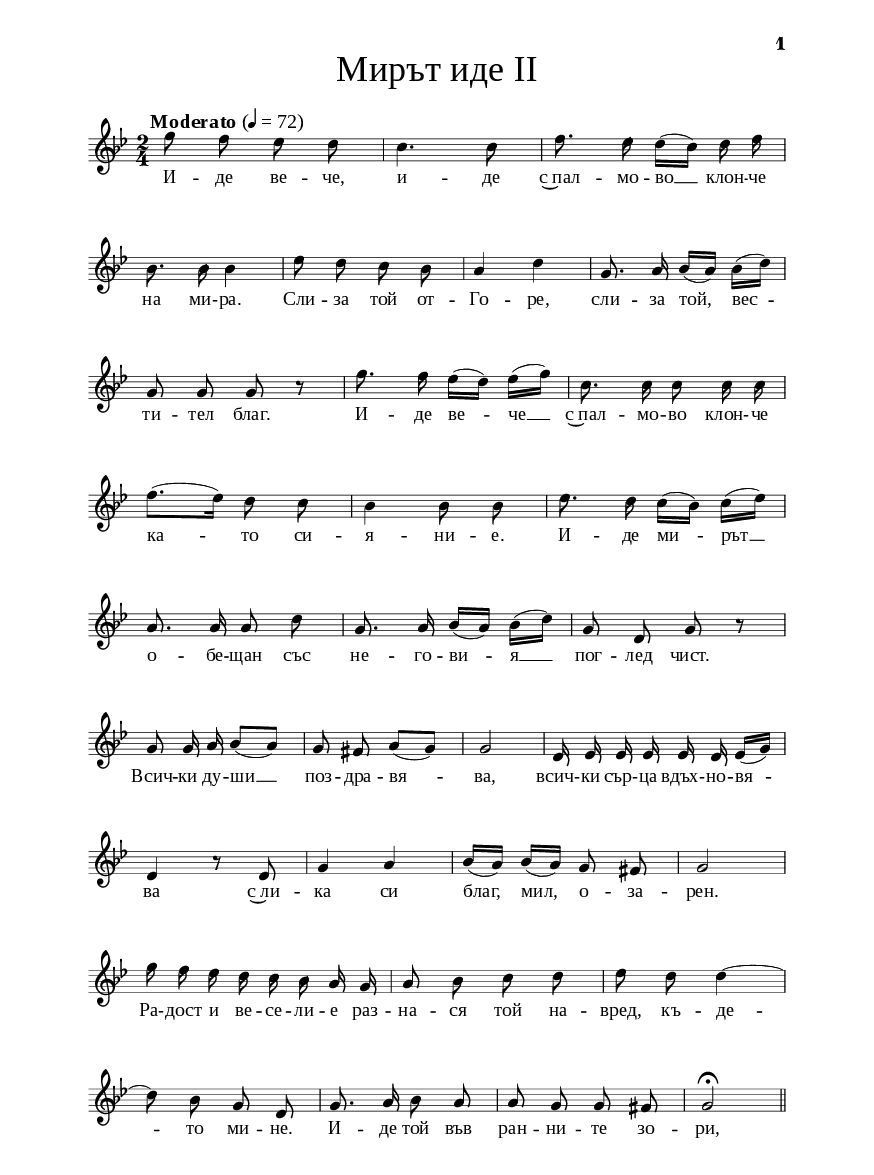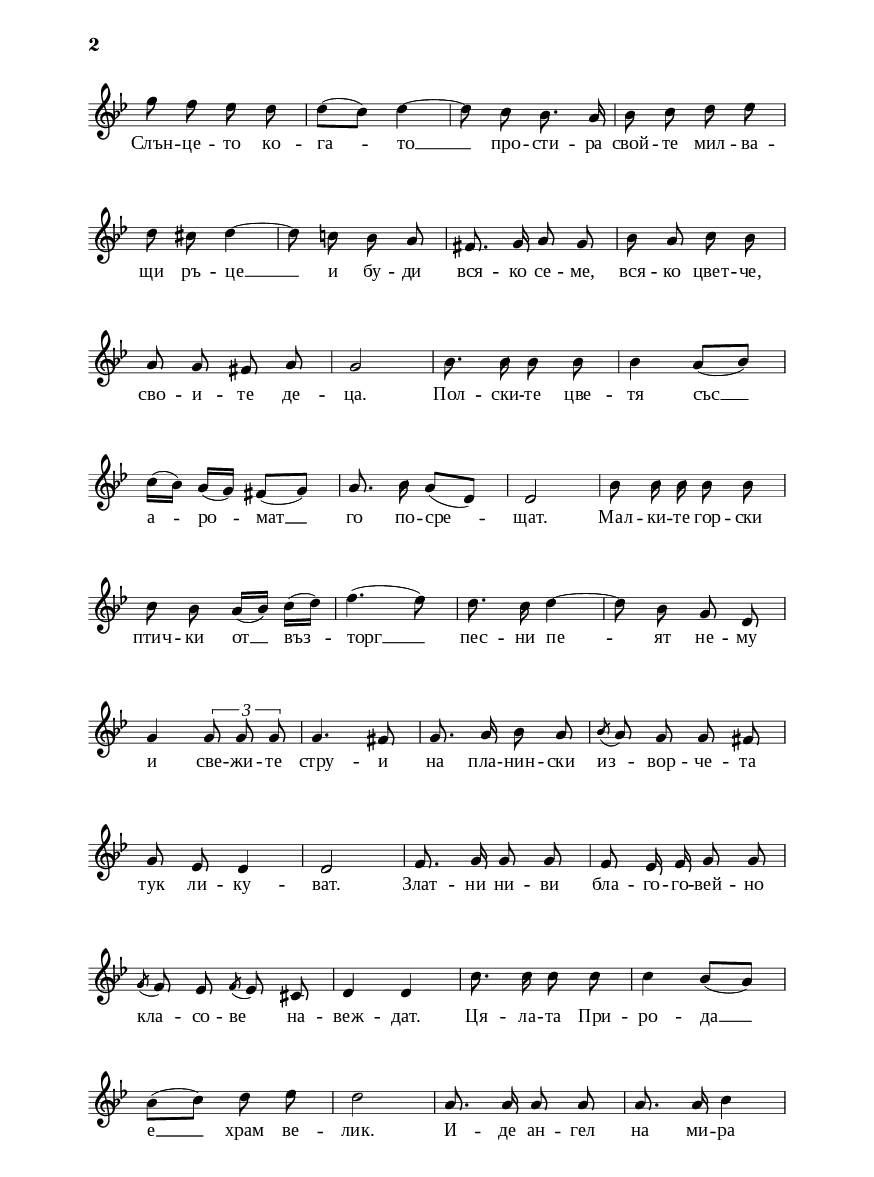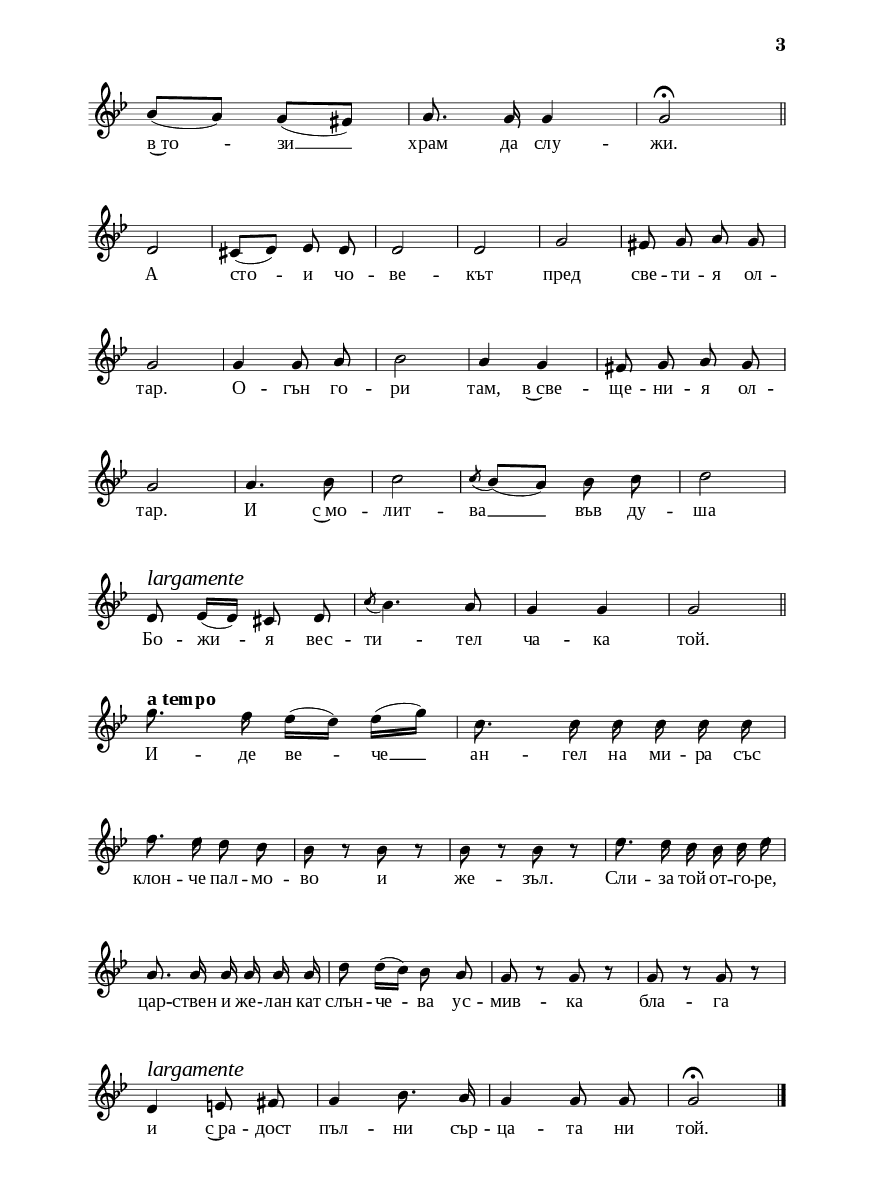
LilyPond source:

\version "2.24.4"

% include paper part and global functions
\include "include/globals.ily"

\bookpart {
  \label #'ref158
  \tocItem \markup "Мирът иде II"
  \include "include/bookpart-paper.ily"
  \score {
    \layout {
      indent = 0.0\cm % remove first line indentation
      ragged-last = ##f % do spread last line to fill the whole space
      \override Staff.BarLine.thick-thickness = #4 %make the end and repeat bars thiner
      \override Score.VoltaBracket.font-size = #-1.7 % make the repeat number fontsize smaller
      

      \context {
        \Score
        \omit BarNumber %remove bar numbers
        \override KeySignature.X-offset = #-1.2 % decrease keysigniture offset
        \override TimeSignature.X-offset = #-1.8 % decrease time signiture offset
        \override MetronomeMark.font-size = #1.5 % increase the tempo fontsize
        \override TupletNumber.font-size = #0.4 % increase the triol number

      } % context

      \context {
        % change staff size
        \Staff
        fontSize = #+0 % affects notes size only
        \override StaffSymbol.staff-space = #(magstep -3)
        \override StaffSymbol.thickness = #0.5
        \override BarLine.hair-thickness = #1
        %\override StaffSymbol.ledger-line-thickness = #'(0 . 0)
      }

      \context {
        % adjust space between staff and lyrics and between the two lyric lines
        \Lyrics
        \override VerticalAxisGroup.nonstaff-relatedstaff-spacing = #'((padding . 0.9))
        \override VerticalAxisGroup.nonstaff-nonstaff-spacing = #'((minimum-distance . 2))
        includeGraceNotes = ##t
      }
    } % layout

    \new Voice \relative c' {
      \clef treble
      \key g \minor
      \time 2/4
      \tempoFunc "Moderato" 4 "72"
      \autoBeamOff
      g''8 f ees d | \noBreak
      c4. c8 | \noBreak
      f8. ees16 d([c]) d f | \break

      bes,8. bes16 bes4 | \noBreak
      ees8 d c bes | \noBreak
      a4 d | \noBreak
      g,8. a16 bes([a]) bes ([d]) | \break

      g,8 g g r | \noBreak
      g'8. f16 ees([d]) ees([g]) | \noBreak
      c,8. c16 c8 c16 c | \break

      f8.([ees16]) d8 c | \noBreak
      bes4 bes8 bes | \noBreak
      ees8. d16 c([bes]) c([ees]) | \break

      a,8. a16 a8 d | \noBreak
      g,8. a16 bes([a]) bes([d]) | \noBreak
      g,8 d g r | \break

      g8 g16 a bes8([a]) | \noBreak
      g fis a([g]) | \noBreak
      g2 | \noBreak
      d16 ees ees ees ees d ees([g]) | \break

      d4 r8 d | \noBreak
      g4 a | \noBreak
      bes16 ([a]) bes ([a]) g8 fis | \noBreak
      g2 | \break

      g'16 f ees d c bes a g | \noBreak
      a8 bes c d | \noBreak
      ees d d4~ | \break

      d8 bes g d | \noBreak
      g8. a16 bes8 a | \noBreak
      a g g fis | \noBreak
      g2\fermata | \bar "||" \break

      g'8 f ees d | \noBreak
      d([c]) d4~ | \noBreak
      d8 c bes8. a16 | \noBreak
      bes8 c d ees | \break

      d cis d4~ | \noBreak
      d8 c! bes a | \noBreak
      fis8. g16 a8 g | \noBreak
      bes a c bes | \break

      a g fis a | \noBreak
      g2 | \noBreak
      bes8. bes16 bes8 bes | \noBreak
      bes4 a8([bes]) | \break

      c16([bes]) a([g]) fis8([g]) | \noBreak
      a8. bes16 a8([d,]) | \noBreak
      d2 | \noBreak
      bes'8 bes16 bes bes8 bes | \break

      c bes a16([bes]) c([d]) | \noBreak
      f4.(ees8) | \noBreak
      d8. c16 d4~ | \noBreak
      d8 bes g d | \break

      g4 \times 2/3 { g8 g g }  | \noBreak
      g4. fis8 | \noBreak
      g8. a16 bes8 a | \noBreak
      \acciaccatura { bes } a g g fis | \break

      g ees d4 | \noBreak
      d2 | \noBreak
      f8. g16 g8 g | \noBreak
      f ees16 f g8 g | \break

      \acciaccatura { g } f ees \acciaccatura { f } ees  cis | \noBreak
      d4 d | \noBreak
      c'8. c16 c8 c | \noBreak
      c4 bes8([a]) | \break

      bes([c]) d ees | \noBreak
      d2 | \noBreak
      a8. a16 a8 a | \noBreak
      a8. a16 c4 | \break

      bes8([a]) g([fis]) | \noBreak
      a8. g16 g4
      g2\fermata \bar "||" | \break
      d2 \noBreak

      cis8([d]) ees d | \noBreak
      d2 | \noBreak
      d | \noBreak
      g | \noBreak
      fis8 g a g | \break

      g2 | \noBreak
      g4 g8 a | \noBreak
      bes2 | \noBreak
      a4 g | \noBreak
      fis8 g a g | \break

      g2 | \noBreak
      a4. bes8 | \noBreak
      c2 | \noBreak
      \acciaccatura { c8 } bes([a]) bes c | \noBreak
      d2 | \break

      d,8^\markup{\huge \italic { largamente } } ees16([d]) cis8 d | \noBreak
      \acciaccatura { c' } bes4. a8 | \noBreak
      g4 g | \noBreak
      g2 | \bar "||" \break

      \tempo "a tempo" g'8. f16 ees([d]) ees([g]) | \noBreak
      c,8. c16 c c c c | \break

      f8. ees16 d8 c | \noBreak
      bes8 r  bes r | bes r bes r | \noBreak
      ees8. d16 c bes c ees | \break

      a,8. a16 a a a a | \noBreak
      d8 d16([c]) bes8 a | \noBreak
      g8 r g r | g r g r | \break

      d4^\markup{ \huge \italic { largamente } } e8 fis | \noBreak
      g4 bes8. a16 | \noBreak
      g4 g8 g | \noBreak
      g2 \fermata \bar "|."
    }

    \addlyrics {
      И -- де ве -- че, | и -- де | "с~пал" -- мо -- во __ клон -- че |
      на "ми-" -- ра. | Сли -- за той от -- | Го -- ре, | сли -- за той, вес -- |
      ти -- тел благ. | И -- де ве -- че __ | "с~пал" -- мо -- во "клон-" -- че |
      ка -- то си -- | я -- ни -- е. | И -- де ми -- рът __ |
      о -- бе -- щан със | не -- го -- ви -- я __ | пог -- лед чист. |
      Всич -- ки ду -- ши __ | поз -- дра -- вя -- | ва, | "всич-" -- ки "сър-" -- ца "вдъх-" -- но -- вя -- |
      ва "с~ли" -- | ка си | благ, мил, о -- за -- | рен. |
      "Ра-" -- дост и ве -- се -- ли -- е раз -- | на -- ся той на -- | вред, къ -- де --
      то ми -- не. | И -- де той във  | ран -- ни -- те зо -- | ри, |
      Слън -- це -- то ко -- | га -- то __ про -- сти -- ра свой -- те мил -- ва -- |
      щи ръ -- це __ и бу -- ди | вся -- ко се -- ме, | вся -- ко цвет -- че, |
      сво -- и -- те де -- | ца. Пол -- ски -- те цве -- | тя със __ |
      а -- ро -- мат __ | го по -- сре -- | щат. Мал -- ки -- те гор -- ски |
      птич -- ки от __ въз -- | торг __ | пес -- ни пе -- ят не -- му |
      и све -- жи -- те | стру -- и | на "пла-" -- нин -- ски | из -- вор -- че -- та |
      тук ли -- ку -- | ват. | Злат -- ни ни -- ви | бла -- го -- го -- вей -- но |
      кла -- со -- ве на -- | веж -- дат. | Ця -- ла -- та При -- | ро -- да __ |
      е __ храм ве -- | лик. | И -- де ан -- гел | на ми -- ра |
      "в~то" -- зи __ | храм да слу -- | жи. | А |
      сто -- и чо -- | ве -- | кът | пред | све -- ти -- я ол -- |
      тар. | О -- гън го -- | ри | там, "в~све" -- | ще -- ни -- я ол -- |
      тар. | И "с~мо" -- | лит -- | ва __ във ду -- | ша |
      Бо -- жи -- я вес -- | ти -- тел | ча -- ка | той. |
      И -- де ве -- че __ | ан -- гел на ми -- ра със |
      клон -- че пал -- мо -- | во и же -- зъл. | Сли -- за той от -- го -- ре, |
      цар -- ствен и "же-" -- лан кат | слън -- че -- ва ус -- | мив -- ка бла -- га |
      и "с~ра" -- дост | пъл -- ни сър -- | ца -- та ни той. |
    }

    \header {
      title = \titleFunc #'ref_desc_18 "Мирът иде II" "Mirăt ide II"
    }

    \midi{}

  } % score


} % bookpart
